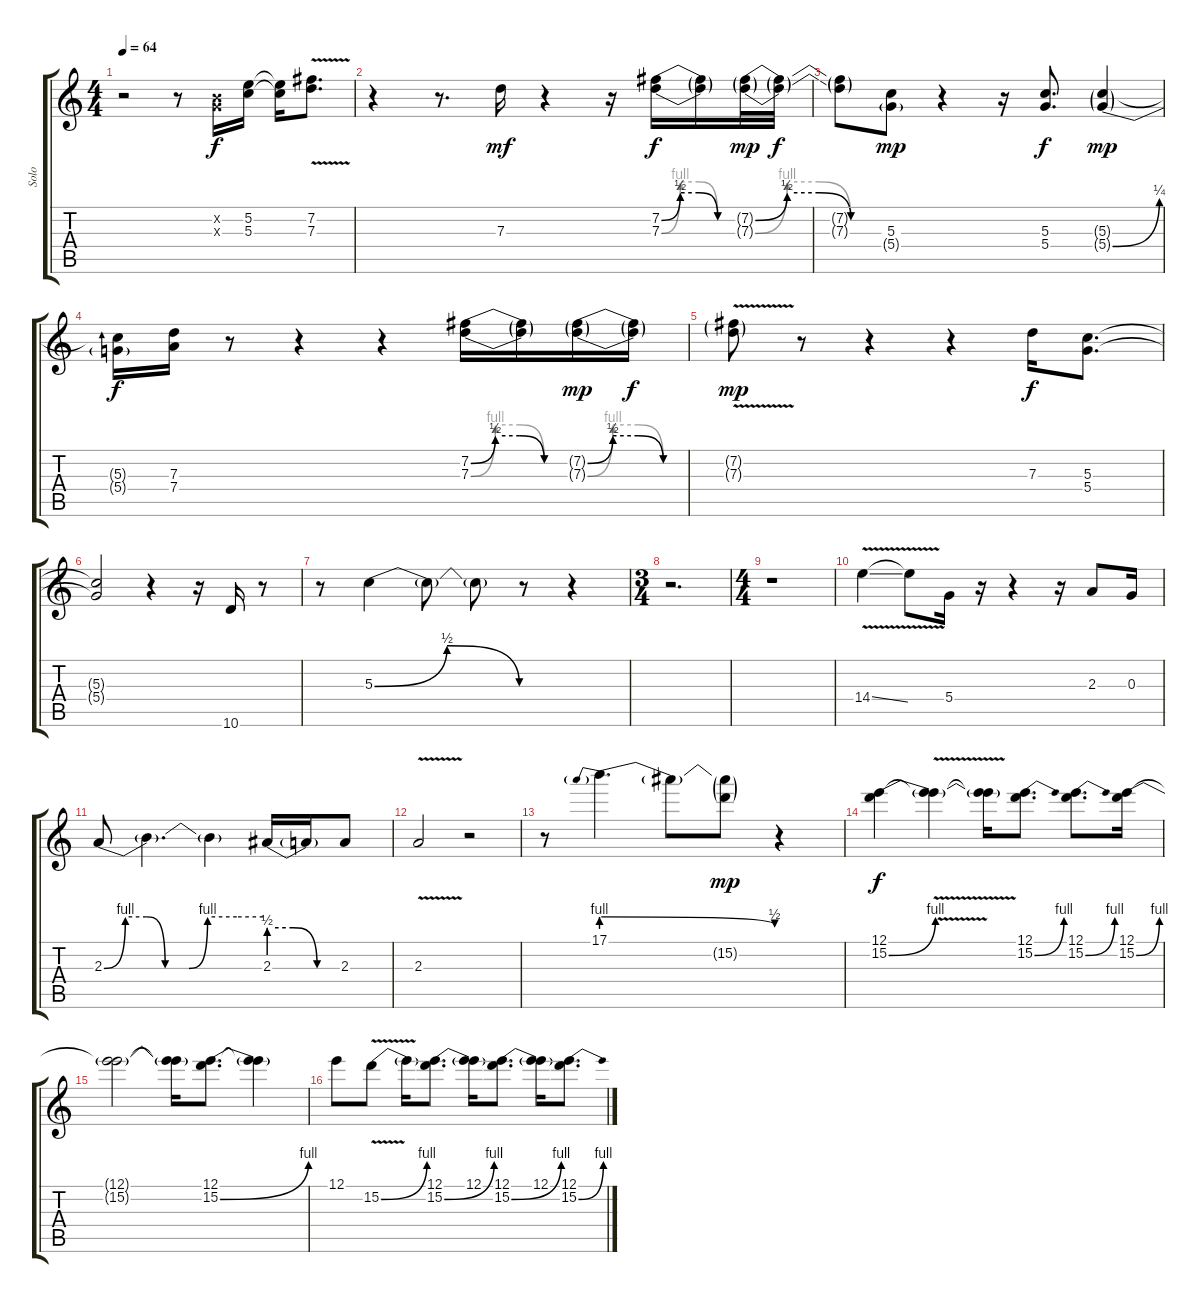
\track ("Solo" "Solo") {instrument distortionguitar}
\staff {score tabs}
\tuning (E4 B3 G3 D3 A2 E2) {hide}
\ts (4 4)
\tempo 64
\clef g2
\ks c
r.2{dy f} r.8 (0.2{x} 0.3{x}).16 (5.2 5.3).16 (5.2{t} 5.3{t}).16 (7.2{v} 7.3{v}).8{d} |
r.4 r.8{d} 7.3.16{dy mf} r.4 r.16 (7.2{be (custom 0 0 15 2 30 2 45 0 60 0)} 7.3{be (custom 0 0 15 4 30 4 45 0 60 0)}).16{dy f} (7.2{t} 7.3{t}).16 (7.2{be (custom 0 0 15 2 30 2 45 0 60 0) g} 7.3{be (custom 0 0 15 4 30 4 45 0 60 0) g}).32{dy mp} (7.2{t} 7.3{t}).32{dy f} |
(7.2{t} 7.3{t}).8 (5.3 5.4{g}).8{dy mp} r.4 r.16 (5.3 5.4).8{d dy f} (5.3{g} 5.4{be (bend 0 0 60 1) g}).4{dy mp} |
(5.3{t} 5.4{t}).16{dy f} (7.3 7.4).16 r.8 r.4 r.4 (7.2{be (custom 0 0 15 2 30 2 45 0 60 0)} 7.3{be (custom 0 0 15 4 30 4 45 0 60 0)}).16 (7.2{t} 7.3{t}).16 (7.2{be (custom 0 0 15 2 30 2 45 0 60 0) g} 7.3{be (custom 0 0 15 4 30 4 45 0 60 0) g}).16{dy mp} (7.2{t} 7.3{t}).16{dy f} |
(7.2{v g} 7.3{v g}).8{dy mp} r.8 r.4 r.4 7.3.16{dy f} (5.3 5.4).8{d} |
(5.3{t} 5.4{t}).2 r.4 r.16 10.6.16 r.8 |
r.8 5.3{be (bendrelease 0 0 30 2 30 2 60 0)}.4 5.3{t}.8 5.3{t}.8 r.8 r.4 |
\ts (3 4)
r.2{d} |
\ts (4 4)
r.1 |
14.4{v ss}.4 14.4{t}.8 5.4.16 r.16 r.4 r.16 2.3.8 0.3.16 |
2.3{be (custom 0 0 8 4 16 4 23 0 32 0 39 4 50 4 60 4)}.8 2.3{t}.4{d} 2.3{t}.4 2.3{be (custom 0 2 20 2 40 0 60 0)}.16 2.3{t}.16 2.3.8 |
2.3{v}.2 r.2 |
r.8 17.1{be (prebendrelease 0 4 60 2)}.4{d} 17.1{t}.8 (17.1{t} 15.2{g}).8{dy mp} r.4 |
(12.1 15.2{be (bend 0 0 60 4)}).4{dy f} (12.1{v t} 15.2{v t}).4 (12.1{t} 15.2{t}).16 (12.1 15.2{be (bend 0 0 60 4)}).8{d} (12.1 15.2{be (bend 0 0 60 4)}).8{d} (12.1 15.2{be (bend 0 0 60 4)}).16 |
(12.1{t} 15.2{t}).2 (12.1{t} 15.2{t}).16 (12.1 15.2{be (bend 0 0 60 4)}).8{d} (12.1{t} 15.2{t}).4 |
12.1.8 15.2{be (bend 0 0 60 4) v}.8 15.2{t}.16 (12.1 15.2{be (bend 0 0 60 4)}).8{d} (12.1 15.2{t}).16 (12.1 15.2{be (bend 0 0 60 4)}).8{d} (12.1 15.2{t}).16 (12.1 15.2{be (bend 0 0 60 4)}).8{d}
